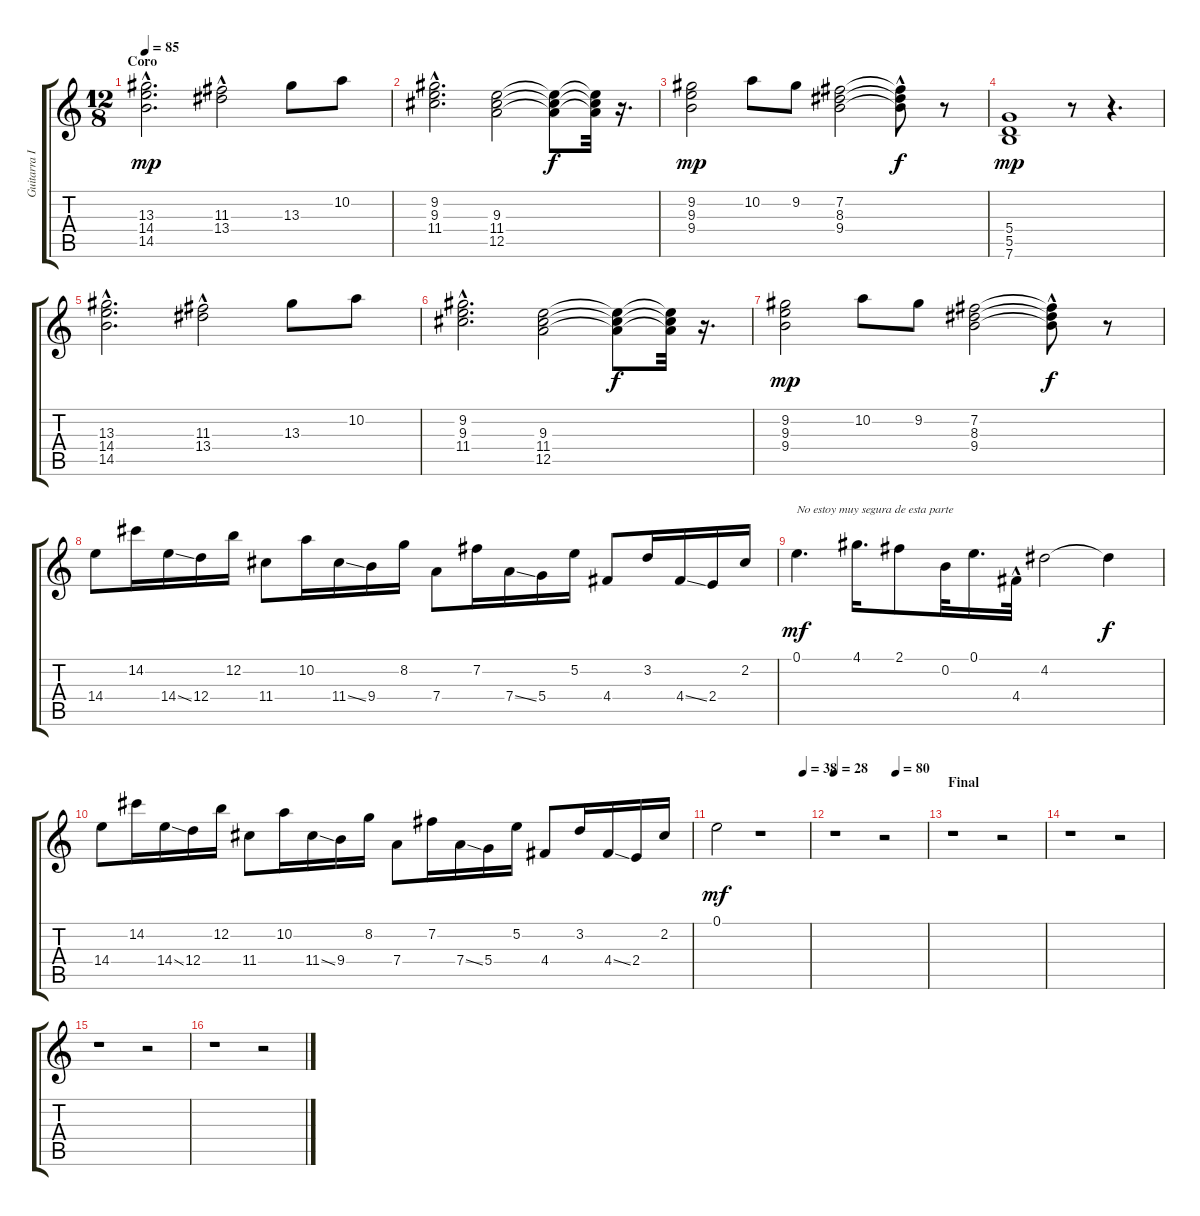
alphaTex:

\track ("Guitarra II" "Guitarra I") {instrument overdrivenguitar}
\staff {score tabs}
\tuning (E4 B3 G3 D3 A2 E2) {hide}
\ts (12 8)
\section ("" "Coro")
\tempo 85
\clef g2
\ks c
(13.3{hac} 14.4{hac} 14.5).2{d dy mp} (11.3 13.4{hac}).2 13.3.8 10.2.8 |
(9.2{hac} 9.3 11.4).2{d} (9.3 11.4 12.5).2 (9.3{t} 11.4{t} 12.5{t}).8{dy f} (9.3{t} 11.4{t} 12.5{t}).32 r.16{d} |
(9.2 9.3 9.4).2{dy mp} 10.2.8 9.2.8 (7.2 8.3 9.4).2 (7.2{t} 8.3{hac t} 9.4{hac t}).8{dy f} r.8 |
(5.4 5.5 7.6).1{dy mp} r.8 r.4{d} |
(13.3{hac} 14.4{hac} 14.5).2{d} (11.3 13.4{hac}).2 13.3.8 10.2.8 |
(9.2{hac} 9.3 11.4).2{d} (9.3 11.4 12.5).2 (9.3{t} 11.4{t} 12.5{t}).8{dy f} (9.3{t} 11.4{t} 12.5{t}).32 r.16{d} |
(9.2 9.3 9.4).2{dy mp} 10.2.8 9.2.8 (7.2 8.3 9.4).2 (7.2{t} 8.3{hac t} 9.4{hac t}).8{dy f} r.8 |
14.4.8{instrument overdrivenguitar} 14.2.16 14.4{ss}.16 12.4.16 12.2.16 11.4.8 10.2.16 11.4{ss}.16 9.4.16 8.2.16 7.4.8 7.2.16 7.4{ss}.16 5.4.16 5.2.16 4.4.8 3.2.16 4.4{ss}.16 2.4.16 2.2.16 |
0.1.4{d txt "No estoy muy segura de esta parte" dy mf} 4.1.16{d} 2.1.8 0.2.32 0.1.16{d} 4.4{hac}.32 4.2.2 4.2{t}.4{dy f} |
14.4.8{instrument overdrivenguitar} 14.2.16 14.4{ss}.16 12.4.16 12.2.16 11.4.8 10.2.16 11.4{ss}.16 9.4.16 8.2.16 7.4.8 7.2.16 7.4{ss}.16 5.4.16 5.2.16 4.4.8 3.2.16 4.4{ss}.16 2.4.16 2.2.16 |
\tempo (38 0.9375)
0.1.2{dy mf} r.1 |
\tempo 28
\tempo (80 0.6666666666666666)
r.1 r.2 |
\section ("" "Final")
r.1 r.2 |
r.1 r.2 |
r.1 r.2 |
r.1 r.2
